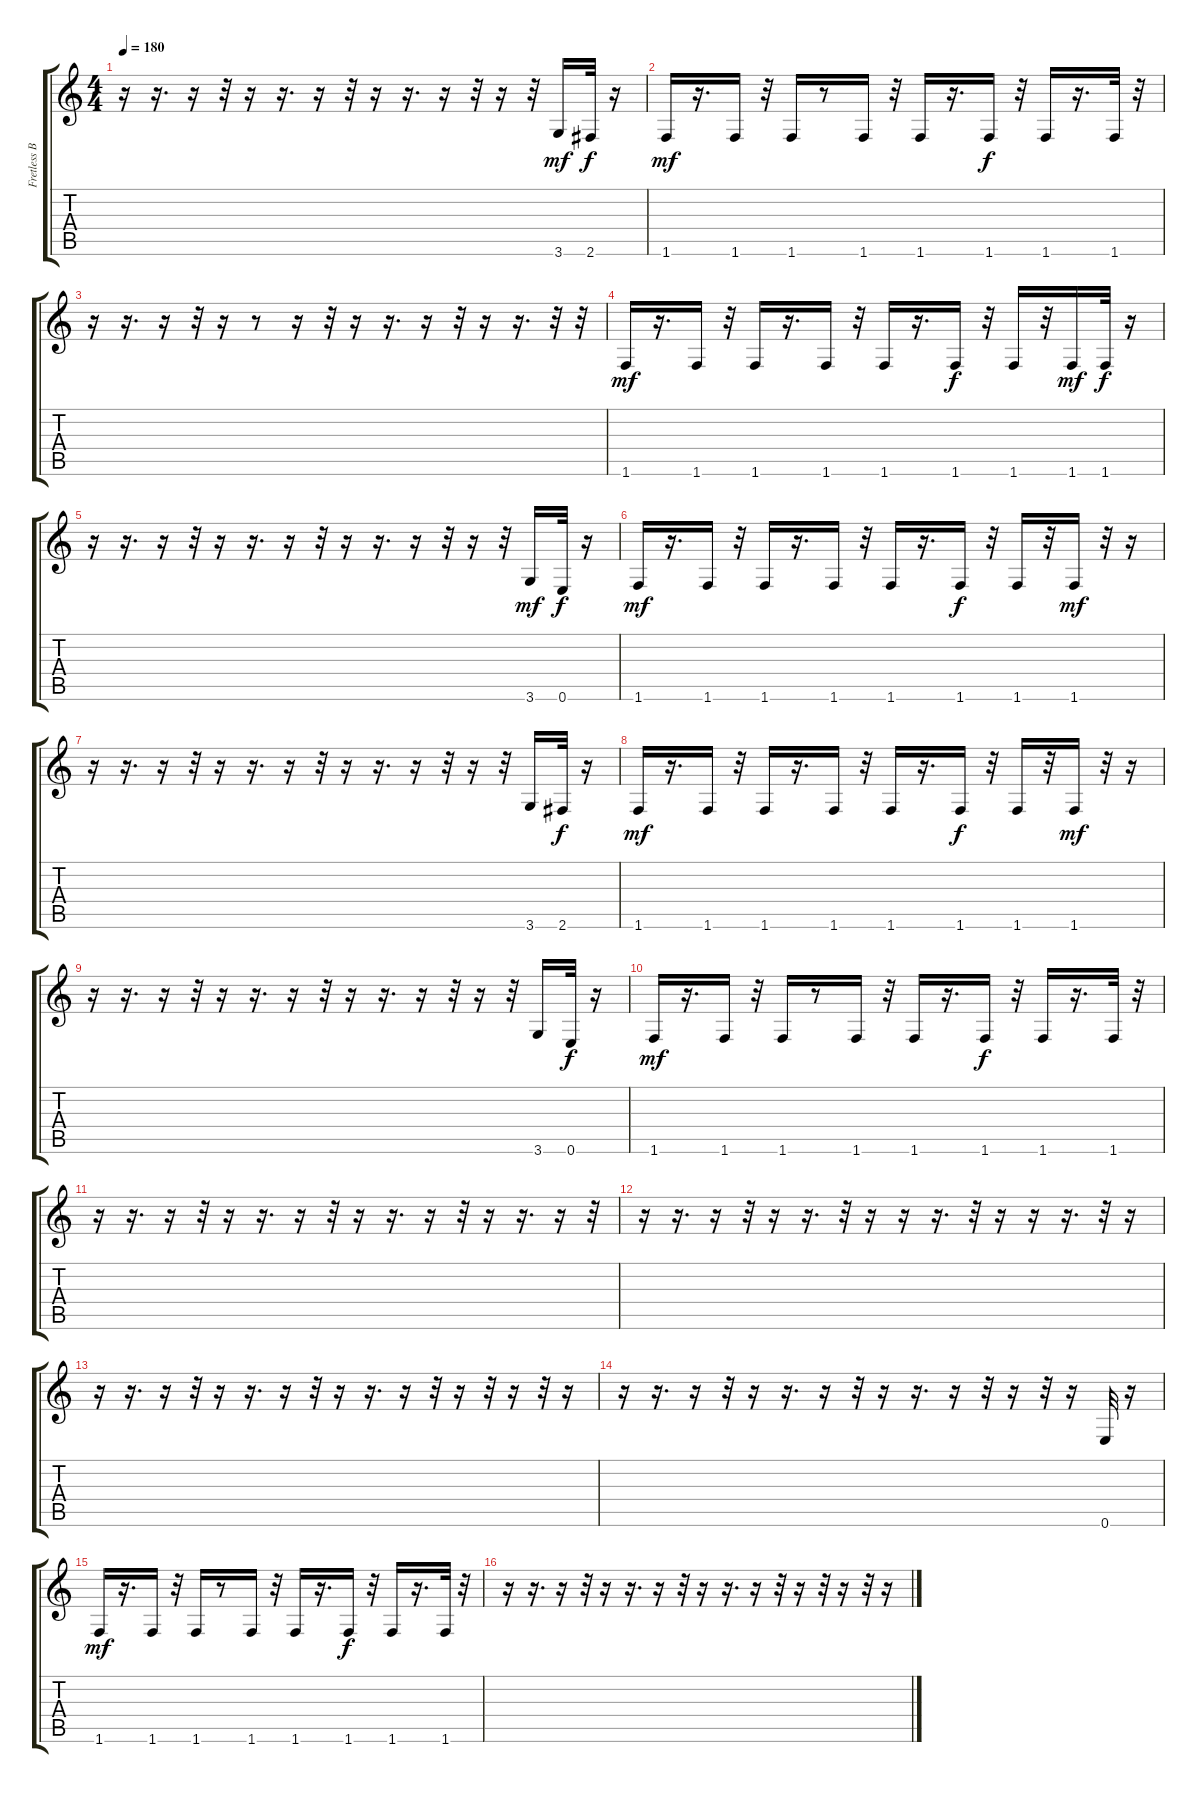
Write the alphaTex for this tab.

\track ("Fretless Bs." "Fretless B") {instrument fretlessbass}
\staff {score tabs}
\tuning (E4 B3 G3 D3 A2 E2) {hide}
\ts (4 4)
\tempo 180
\clef g2
\ks c
r.16{dy f} r.16{d} r.16 r.32 r.16 r.16{d} r.16 r.32 r.16 r.16{d} r.16 r.32 r.16 r.32 3.6.16{dy mf} 2.6.32{dy f} r.16 |
1.6.16{dy mf} r.16{d} 1.6.16 r.32 1.6.16 r.8 1.6.16 r.32 1.6.16 r.16{d} 1.6.16{dy f} r.32 1.6.16 r.16{d} 1.6.32 r.32 |
r.16 r.16{d} r.16 r.32 r.16 r.8 r.16 r.32 r.16 r.16{d} r.16 r.32 r.16 r.16{d} r.32 r.32 |
1.6.16{dy mf} r.16{d} 1.6.16 r.32 1.6.16 r.16{d} 1.6.16 r.32 1.6.16 r.16{d} 1.6.16{dy f} r.32 1.6.16 r.32 1.6.16{dy mf} 1.6.32{dy f} r.16 |
r.16 r.16{d} r.16 r.32 r.16 r.16{d} r.16 r.32 r.16 r.16{d} r.16 r.32 r.16 r.32 3.6.16{dy mf} 0.6.32{dy f} r.16 |
1.6.16{dy mf} r.16{d} 1.6.16 r.32 1.6.16 r.16{d} 1.6.16 r.32 1.6.16 r.16{d} 1.6.16{dy f} r.32 1.6.16 r.32 1.6.16{dy mf} r.32 r.16 |
r.16 r.16{d} r.16 r.32 r.16 r.16{d} r.16 r.32 r.16 r.16{d} r.16 r.32 r.16 r.32 3.6.16 2.6.32{dy f} r.16 |
1.6.16{dy mf} r.16{d} 1.6.16 r.32 1.6.16 r.16{d} 1.6.16 r.32 1.6.16 r.16{d} 1.6.16{dy f} r.32 1.6.16 r.32 1.6.16{dy mf} r.32 r.16 |
r.16 r.16{d} r.16 r.32 r.16 r.16{d} r.16 r.32 r.16 r.16{d} r.16 r.32 r.16 r.32 3.6.16 0.6.32{dy f} r.16 |
1.6.16{dy mf} r.16{d} 1.6.16 r.32 1.6.16 r.8 1.6.16 r.32 1.6.16 r.16{d} 1.6.16{dy f} r.32 1.6.16 r.16{d} 1.6.32 r.32 |
r.16 r.16{d} r.16 r.32 r.16 r.16{d} r.16 r.32 r.16 r.16{d} r.16 r.32 r.16 r.16{d} r.16 r.32 |
r.16 r.16{d} r.16 r.32 r.16 r.16{d} r.32 r.16 r.16 r.16{d} r.32 r.16 r.16 r.16{d} r.32 r.16 |
r.16 r.16{d} r.16 r.32 r.16 r.16{d} r.16 r.32 r.16 r.16{d} r.16 r.32 r.16 r.32 r.16 r.32 r.16 |
r.16 r.16{d} r.16 r.32 r.16 r.16{d} r.16 r.32 r.16 r.16{d} r.16 r.32 r.16 r.32 r.16 0.6.32 r.16 |
1.6.16{dy mf} r.16{d} 1.6.16 r.32 1.6.16 r.8 1.6.16 r.32 1.6.16 r.16{d} 1.6.16{dy f} r.32 1.6.16 r.16{d} 1.6.32 r.32 |
r.16 r.16{d} r.16 r.32 r.16 r.16{d} r.16 r.32 r.16 r.16{d} r.16 r.32 r.16 r.32 r.16 r.32 r.16
